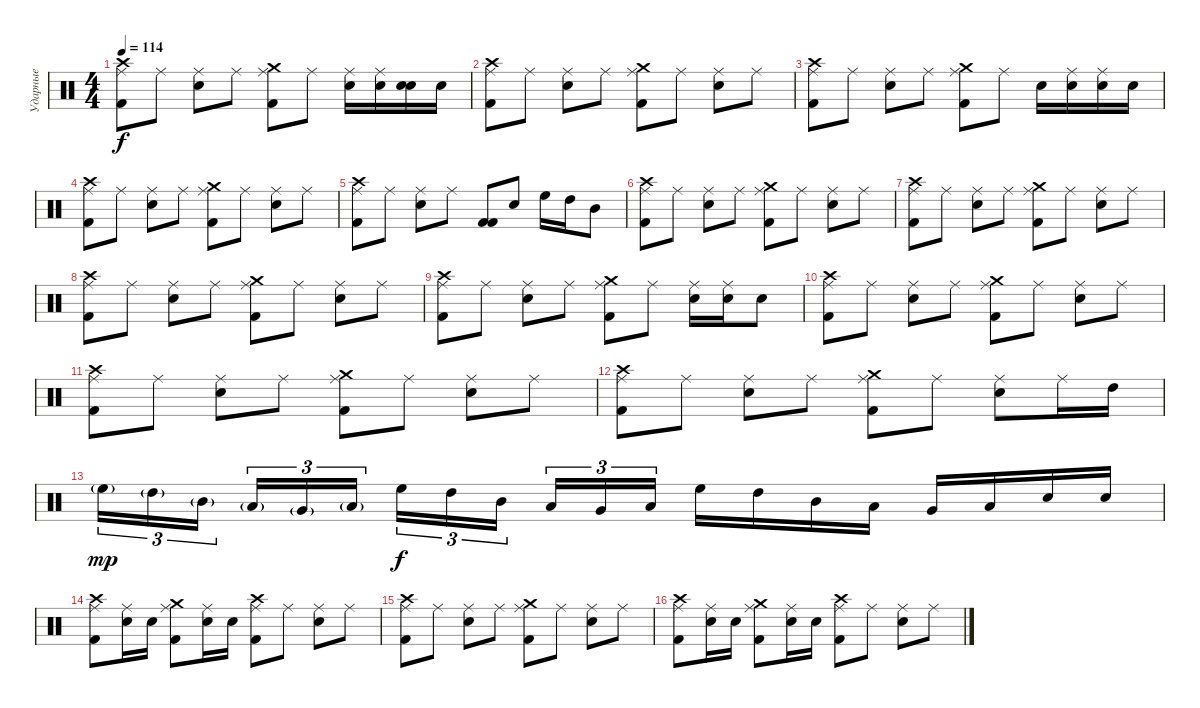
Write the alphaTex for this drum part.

\track ("Ударные" "Ударные") {instrument percussion}
\staff {score}
\articulation defaults
\ts (4 4)
\tempo 114
\clef neutral
\ks c
("Kick (hit) 2" "Crash high (hit)" "Ride (middle)").8{dy f} "Ride (middle)".8 ("Electric Snare (hit)" "Ride (middle)").8 "Ride (middle)".8 ("Kick (hit) 2" "Crash medium (hit)" "Ride (middle)").8 "Ride (middle)".8 ("Electric Snare (hit)" "Ride (middle)").16 ("Electric Snare (hit)" "Ride (middle)").16 ("Snare (hit)" "Electric Snare (hit)").16 "Electric Snare (hit)".16 |
("Kick (hit) 2" "Crash high (hit)" "Ride (middle)").8 "Ride (middle)".8 ("Electric Snare (hit)" "Ride (middle)").8 "Ride (middle)".8 ("Kick (hit) 2" "Crash medium (hit)" "Ride (middle)").8 "Ride (middle)".8 ("Electric Snare (hit)" "Ride (middle)").8 "Ride (middle)".8 |
("Kick (hit) 2" "Crash high (hit)" "Ride (middle)").8 "Ride (middle)".8 ("Electric Snare (hit)" "Ride (middle)").8 "Ride (middle)".8 ("Kick (hit) 2" "Crash medium (hit)" "Ride (middle)").8 "Ride (middle)".8 "Electric Snare (hit)".16 ("Electric Snare (hit)" "Ride (middle)").16 ("Electric Snare (hit)" "Ride (middle)").16 "Electric Snare (hit)".16 |
("Kick (hit) 2" "Crash high (hit)" "Ride (middle)").8 "Ride (middle)".8 ("Electric Snare (hit)" "Ride (middle)").8 "Ride (middle)".8 ("Kick (hit) 2" "Crash medium (hit)" "Ride (middle)").8 "Ride (middle)".8 ("Electric Snare (hit)" "Ride (middle)").8 "Ride (middle)".8 |
("Kick (hit) 2" "Crash high (hit)" "Ride (middle)").8 "Ride (middle)".8 ("Electric Snare (hit)" "Ride (middle)").8 "Ride (middle)".8 ("Kick (hit) 2" "Kick (hit) 2").8 "Electric Snare (hit)".8 "High Floor Tom (hit)".16 "High Tom (hit)".16 "Mid Tom (hit)".8 |
("Kick (hit) 2" "Crash high (hit)" "Ride (middle)").8 "Ride (middle)".8 ("Electric Snare (hit)" "Ride (middle)").8 "Ride (middle)".8 ("Kick (hit) 2" "Crash medium (hit)" "Ride (middle)").8 "Ride (middle)".8 ("Electric Snare (hit)" "Ride (middle)").8 "Ride (middle)".8 |
("Kick (hit) 2" "Crash high (hit)" "Ride (middle)").8 "Ride (middle)".8 ("Electric Snare (hit)" "Ride (middle)").8 "Ride (middle)".8 ("Kick (hit) 2" "Crash medium (hit)" "Ride (middle)").8 "Ride (middle)".8 ("Electric Snare (hit)" "Ride (middle)").8 "Ride (middle)".8 |
("Kick (hit) 2" "Crash high (hit)" "Ride (middle)").8 "Ride (middle)".8 ("Electric Snare (hit)" "Ride (middle)").8 "Ride (middle)".8 ("Kick (hit) 2" "Crash medium (hit)" "Ride (middle)").8 "Ride (middle)".8 ("Electric Snare (hit)" "Ride (middle)").8 "Ride (middle)".8 |
("Kick (hit) 2" "Crash high (hit)" "Ride (middle)").8 "Ride (middle)".8 ("Electric Snare (hit)" "Ride (middle)").8 "Ride (middle)".8 ("Kick (hit) 2" "Crash medium (hit)" "Ride (middle)").8 "Ride (middle)".8 ("Electric Snare (hit)" "Ride (middle)").16 ("Electric Snare (hit)" "Ride (middle)").16 "Electric Snare (hit)".8 |
("Kick (hit) 2" "Crash high (hit)" "Ride (middle)").8 "Ride (middle)".8 ("Electric Snare (hit)" "Ride (middle)").8 "Ride (middle)".8 ("Kick (hit) 2" "Crash medium (hit)" "Ride (middle)").8 "Ride (middle)".8 ("Electric Snare (hit)" "Ride (middle)").8 "Ride (middle)".8 |
("Kick (hit) 2" "Crash high (hit)" "Ride (middle)").8 "Ride (middle)".8 ("Electric Snare (hit)" "Ride (middle)").8 "Ride (middle)".8 ("Kick (hit) 2" "Crash medium (hit)" "Ride (middle)").8 "Ride (middle)".8 ("Electric Snare (hit)" "Ride (middle)").8 "Ride (middle)".8 |
("Kick (hit) 2" "Crash high (hit)" "Ride (middle)").8 "Ride (middle)".8 ("Electric Snare (hit)" "Ride (middle)").8 "Ride (middle)".8 ("Kick (hit) 2" "Crash medium (hit)" "Ride (middle)").8 "Ride (middle)".8 ("Electric Snare (hit)" "Ride (middle)").8 "Ride (middle)".16 "High Tom (hit)".16 |
"High Floor Tom (hit)"{g}.16{tu (3 2) dy mp} "High Tom (hit)"{g}.16{tu (3 2)} "Mid Tom (hit)"{g}.16{tu (3 2)} "Low Tom (hit)"{g}.16{tu (3 2)} "Very Low Tom (hit)"{g}.16{tu (3 2)} "Low Floor Tom (hit)"{g}.16{tu (3 2)} "High Floor Tom (hit)".16{tu (3 2) dy f} "High Tom (hit)".16{tu (3 2)} "Mid Tom (hit)".16{tu (3 2)} "Low Tom (hit)".16{tu (3 2)} "Very Low Tom (hit)".16{tu (3 2)} "Low Floor Tom (hit)".16{tu (3 2)} "High Floor Tom (hit)".16 "High Tom (hit)".16 "Mid Tom (hit)".16 "Low Tom (hit)".16 "Very Low Tom (hit)".16 "Low Floor Tom (hit)".16 "Electric Snare (hit)".16 "Electric Snare (hit)".16 |
("Kick (hit) 2" "Crash high (hit)" "Ride (middle)").8 ("Electric Snare (hit)" "Ride (middle)").16 "Electric Snare (hit)".16 ("Kick (hit) 2" "Crash medium (hit)" "Ride (middle)").8 ("Electric Snare (hit)" "Ride (middle)").16 "Electric Snare (hit)".16 ("Kick (hit) 2" "Crash high (hit)" "Ride (middle)").8 "Ride (middle)".8 ("Electric Snare (hit)" "Ride (middle)").8 "Ride (middle)".8 |
("Kick (hit) 2" "Crash high (hit)" "Ride (middle)").8 "Ride (middle)".8 ("Electric Snare (hit)" "Ride (middle)").8 "Ride (middle)".8 ("Kick (hit) 2" "Crash medium (hit)" "Ride (middle)").8 "Ride (middle)".8 ("Electric Snare (hit)" "Ride (middle)").8 "Ride (middle)".8 |
("Kick (hit) 2" "Crash high (hit)" "Ride (middle)").8 ("Electric Snare (hit)" "Ride (middle)").16 "Electric Snare (hit)".16 ("Kick (hit) 2" "Crash medium (hit)" "Ride (middle)").8 ("Electric Snare (hit)" "Ride (middle)").16 "Electric Snare (hit)".16 ("Kick (hit) 2" "Crash high (hit)" "Ride (middle)").8 "Ride (middle)".8 ("Electric Snare (hit)" "Ride (middle)").8 "Ride (middle)".8
